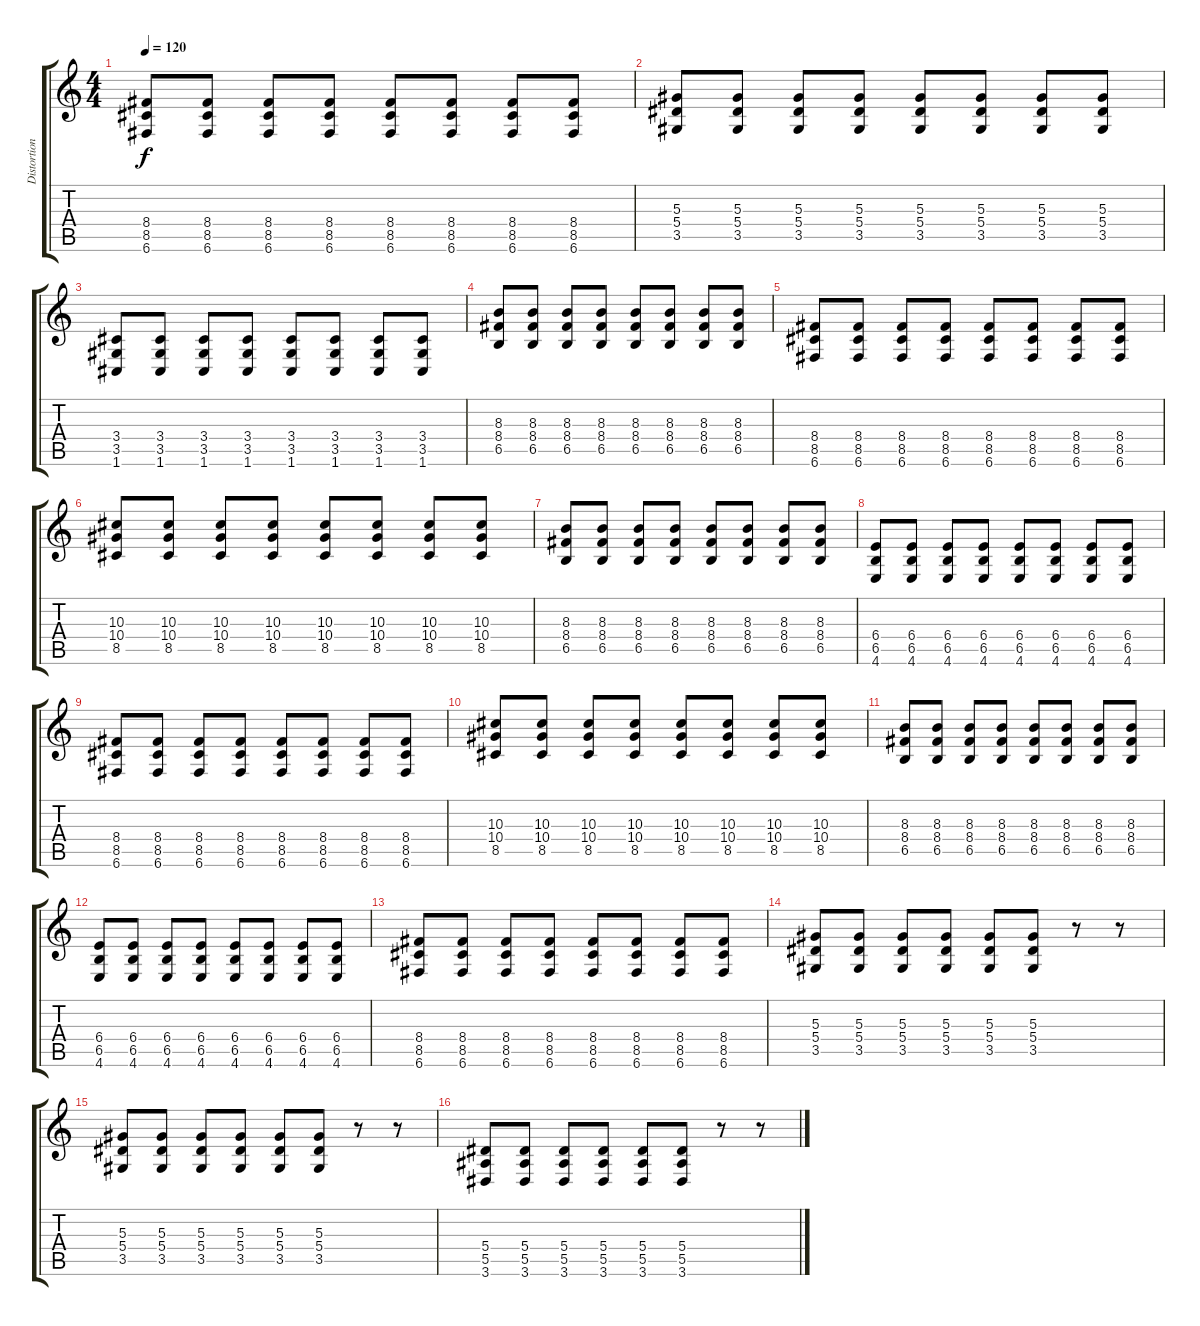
\track ("Distortion 2" "Distortion") {instrument overdrivenguitar}
\staff {score tabs}
\tuning (C4 G3 Eb3 Bb2 F2 C2) {hide}
\ts (4 4)
\tempo 120
\clef g2
\ks c
(8.4 8.5 6.6).8{dy f} (8.4 8.5 6.6).8 (8.4 8.5 6.6).8 (8.4 8.5 6.6).8 (8.4 8.5 6.6).8 (8.4 8.5 6.6).8 (8.4 8.5 6.6).8 (8.4 8.5 6.6).8 |
(5.3 5.4 3.5).8 (5.3 5.4 3.5).8 (5.3 5.4 3.5).8 (5.3 5.4 3.5).8 (5.3 5.4 3.5).8 (5.3 5.4 3.5).8 (5.3 5.4 3.5).8 (5.3 5.4 3.5).8 |
(3.4 3.5 1.6).8 (3.4 3.5 1.6).8 (3.4 3.5 1.6).8 (3.4 3.5 1.6).8 (3.4 3.5 1.6).8 (3.4 3.5 1.6).8 (3.4 3.5 1.6).8 (3.4 3.5 1.6).8 |
(8.3 8.4 6.5).8 (8.3 8.4 6.5).8 (8.3 8.4 6.5).8 (8.3 8.4 6.5).8 (8.3 8.4 6.5).8 (8.3 8.4 6.5).8 (8.3 8.4 6.5).8 (8.3 8.4 6.5).8 |
(8.4 8.5 6.6).8 (8.4 8.5 6.6).8 (8.4 8.5 6.6).8 (8.4 8.5 6.6).8 (8.4 8.5 6.6).8 (8.4 8.5 6.6).8 (8.4 8.5 6.6).8 (8.4 8.5 6.6).8 |
(10.3 10.4 8.5).8 (10.3 10.4 8.5).8 (10.3 10.4 8.5).8 (10.3 10.4 8.5).8 (10.3 10.4 8.5).8 (10.3 10.4 8.5).8 (10.3 10.4 8.5).8 (10.3 10.4 8.5).8 |
(8.3 8.4 6.5).8 (8.3 8.4 6.5).8 (8.3 8.4 6.5).8 (8.3 8.4 6.5).8 (8.3 8.4 6.5).8 (8.3 8.4 6.5).8 (8.3 8.4 6.5).8 (8.3 8.4 6.5).8 |
(6.4 6.5 4.6).8 (6.4 6.5 4.6).8 (6.4 6.5 4.6).8 (6.4 6.5 4.6).8 (6.4 6.5 4.6).8 (6.4 6.5 4.6).8 (6.4 6.5 4.6).8 (6.4 6.5 4.6).8 |
(8.4 8.5 6.6).8 (8.4 8.5 6.6).8 (8.4 8.5 6.6).8 (8.4 8.5 6.6).8 (8.4 8.5 6.6).8 (8.4 8.5 6.6).8 (8.4 8.5 6.6).8 (8.4 8.5 6.6).8 |
(10.3 10.4 8.5).8 (10.3 10.4 8.5).8 (10.3 10.4 8.5).8 (10.3 10.4 8.5).8 (10.3 10.4 8.5).8 (10.3 10.4 8.5).8 (10.3 10.4 8.5).8 (10.3 10.4 8.5).8 |
(8.3 8.4 6.5).8 (8.3 8.4 6.5).8 (8.3 8.4 6.5).8 (8.3 8.4 6.5).8 (8.3 8.4 6.5).8 (8.3 8.4 6.5).8 (8.3 8.4 6.5).8 (8.3 8.4 6.5).8 |
(6.4 6.5 4.6).8 (6.4 6.5 4.6).8 (6.4 6.5 4.6).8 (6.4 6.5 4.6).8 (6.4 6.5 4.6).8 (6.4 6.5 4.6).8 (6.4 6.5 4.6).8 (6.4 6.5 4.6).8 |
(8.4 8.5 6.6).8 (8.4 8.5 6.6).8 (8.4 8.5 6.6).8 (8.4 8.5 6.6).8 (8.4 8.5 6.6).8 (8.4 8.5 6.6).8 (8.4 8.5 6.6).8 (8.4 8.5 6.6).8 |
(5.3 5.4 3.5).8 (5.3 5.4 3.5).8 (5.3 5.4 3.5).8 (5.3 5.4 3.5).8 (5.3 5.4 3.5).8 (5.3 5.4 3.5).8 r.8 r.8 |
(5.3 5.4 3.5).8 (5.3 5.4 3.5).8 (5.3 5.4 3.5).8 (5.3 5.4 3.5).8 (5.3 5.4 3.5).8 (5.3 5.4 3.5).8 r.8 r.8 |
(5.4 5.5 3.6).8 (5.4 5.5 3.6).8 (5.4 5.5 3.6).8 (5.4 5.5 3.6).8 (5.4 5.5 3.6).8 (5.4 5.5 3.6).8 r.8 r.8
